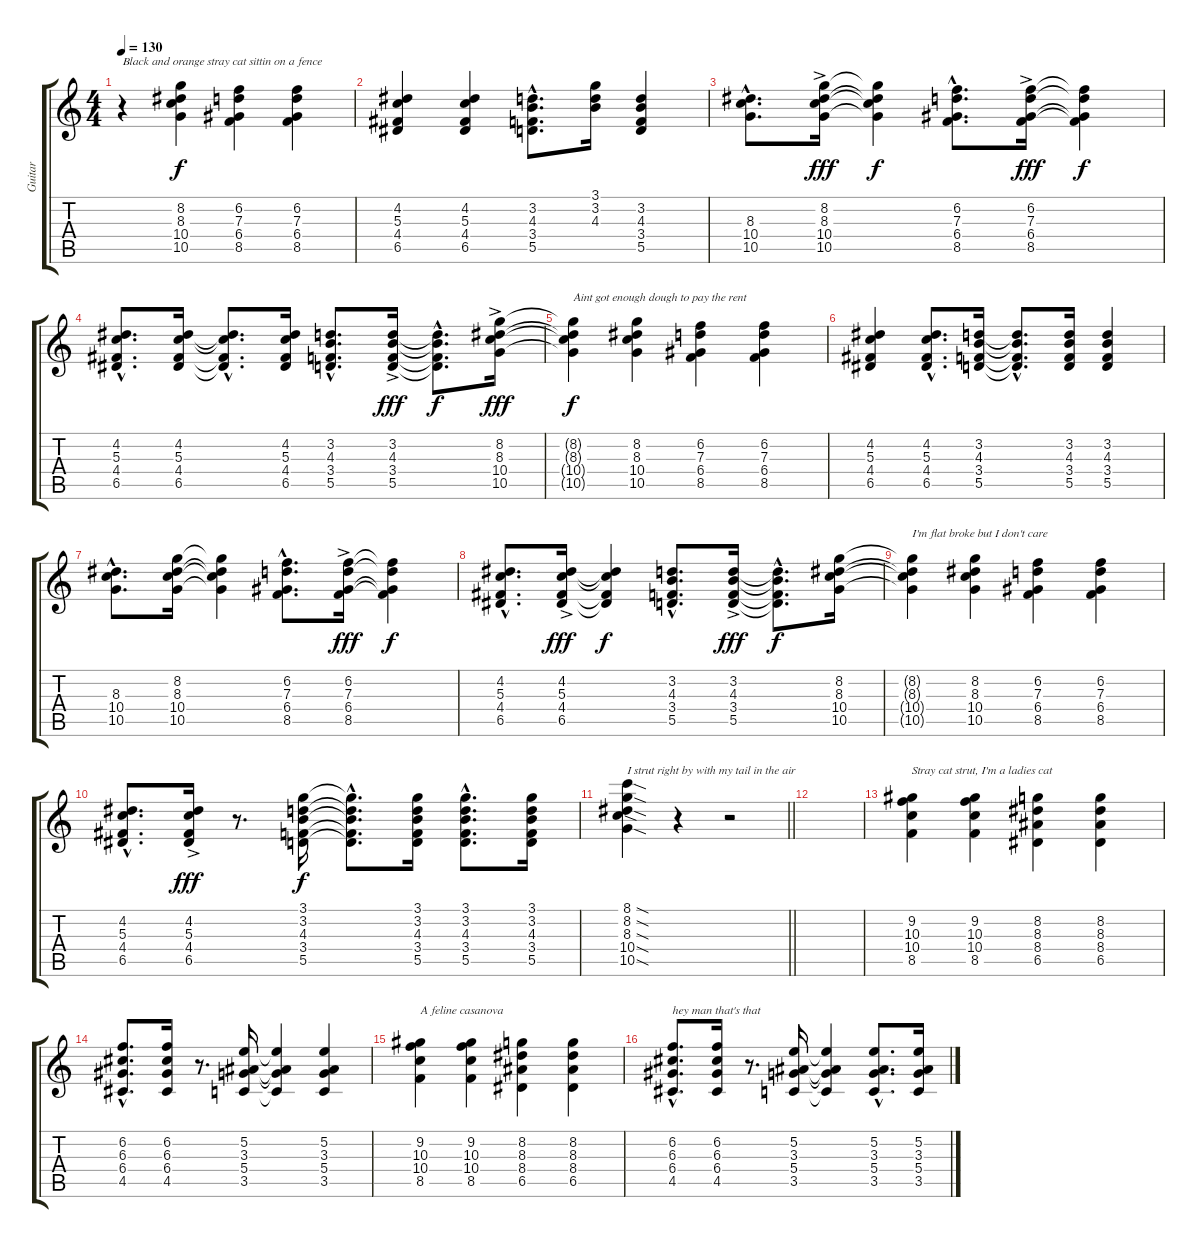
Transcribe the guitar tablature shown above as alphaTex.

\track ("Guitar" "Guitar") {instrument overdrivenguitar}
\staff {score tabs}
\tuning (E4 B3 G3 D3 A2 E2) {hide}
\ts (4 4)
\tempo 130
\clef g2
\ks c
r.4{txt "Black and orange stray cat sittin on a fence" dy f} (8.2 8.3 10.4 10.5).4 (6.2 7.3 6.4 8.5).4 (6.2 7.3 6.4 8.5).4 |
(4.2 5.3 4.4 6.5).4 (4.2 5.3 4.4 6.5).4 (3.2{hac} 4.3{hac} 3.4{hac} 5.5{hac}).8{d} (3.1 3.2 4.3).16 (3.2 4.3 3.4 5.5).4 |
(8.3{hac} 10.4{hac} 10.5{hac}).8{d} (8.2{ac} 8.3{ac} 10.4{ac} 10.5{ac}).16{dy fff} (8.2{t} 8.3{t} 10.4{t} 10.5{t}).4{dy f} (6.2{hac} 7.3{hac} 6.4{hac} 8.5{hac}).8{d} (6.2{ac} 7.3{ac} 6.4{ac} 8.5{ac}).16{dy fff} (6.2{t} 7.3{t} 6.4{t} 8.5{t}).4{dy f} |
(4.2{hac} 5.3{hac} 4.4{hac} 6.5{hac}).8{d} (4.2 5.3 4.4 6.5).16 (4.2{hac t} 5.3{hac t} 4.4{hac t} 6.5{hac t}).8{d} (4.2 5.3 4.4 6.5).16 (3.2{hac} 4.3{hac} 3.4{hac} 5.5{hac}).8{d} (3.2{ac} 4.3{ac} 3.4{ac} 5.5{ac}).16{dy fff} (3.2{hac t} 4.3{hac t} 3.4{hac t} 5.5{hac t}).8{d dy f} (8.2{ac} 8.3{ac} 10.4{ac} 10.5{ac}).16{dy fff} |
(8.2{t} 8.3{t} 10.4{t} 10.5{t}).4{txt "Aint got enough dough to pay the rent" dy f} (8.2 8.3 10.4 10.5).4 (6.2 7.3 6.4 8.5).4 (6.2 7.3 6.4 8.5).4 |
(4.2 5.3 4.4 6.5).4 (4.2{hac} 5.3{hac} 4.4{hac} 6.5{hac}).8{d} (3.2 4.3 3.4 5.5).16 (3.2{hac t} 4.3{hac t} 3.4{hac t} 5.5{hac t}).8{d} (3.2 4.3 3.4 5.5).16 (3.2 4.3 3.4 5.5).4 |
(8.3{hac} 10.4{hac} 10.5{hac}).8{d} (8.2 8.3 10.4 10.5).16 (8.2{t} 8.3{t} 10.4{t} 10.5{t}).4 (6.2{hac} 7.3{hac} 6.4{hac} 8.5{hac}).8{d} (6.2{ac} 7.3{ac} 6.4{ac} 8.5{ac}).16{dy fff} (6.2{t} 7.3{t} 6.4{t} 8.5{t}).4{dy f} |
(4.2{hac} 5.3{hac} 4.4{hac} 6.5{hac}).8{d} (4.2{ac} 5.3{ac} 4.4{ac} 6.5{ac}).16{dy fff} (4.2{t} 5.3{t} 4.4{t} 6.5{t}).4{dy f} (3.2{hac} 4.3{hac} 3.4{hac} 5.5{hac}).8{d} (3.2{ac} 4.3{ac} 3.4{ac} 5.5{ac}).16{dy fff} (3.2{hac t} 4.3{hac t} 3.4{hac t} 5.5{hac t}).8{d dy f} (8.2 8.3 10.4 10.5).16 |
(8.2{t} 8.3{t} 10.4{t} 10.5{t}).4{txt "I'm flat broke but I don't care"} (8.2 8.3 10.4 10.5).4 (6.2 7.3 6.4 8.5).4 (6.2 7.3 6.4 8.5).4 |
(4.2{hac} 5.3{hac} 4.4{hac} 6.5{hac}).8{d} (4.2{ac} 5.3{ac} 4.4{ac} 6.5{ac}).16{dy fff} r.8{d} (3.1 3.2 4.3 3.4 5.5).16{dy f} (3.1{hac t} 3.2{hac t} 4.3{hac t} 3.4{hac t} 5.5{hac t}).8{d} (3.1 3.2 4.3 3.4 5.5).16 (3.1{hac} 3.2{hac} 4.3{hac} 3.4{hac} 5.5{hac}).8{d} (3.1 3.2 4.3 3.4 5.5).16 |
\barLineRight lightlight
(8.1{sod} 8.2{sod} 8.3{sod} 10.4{sod} 10.5{sod}).4{txt "I strut right by with my tail in the air"} r.4 r.2 |
|
(9.2 10.3 10.4 8.5).4{txt "Stray cat strut, I'm a ladies cat"} (9.2 10.3 10.4 8.5).4 (8.2 8.3 8.4 6.5).4 (8.2 8.3 8.4 6.5).4 |
(6.2{hac} 6.3{hac} 6.4{hac} 4.5{hac}).8{d} (6.2 6.3 6.4 4.5).16 r.8{d} (5.2 3.3 5.4 3.5).16 (5.2{t} 3.3{t} 5.4{t} 3.5{t}).4 (5.2 3.3 5.4 3.5).4 |
(9.2 10.3 10.4 8.5).4{txt "A feline casanova"} (9.2 10.3 10.4 8.5).4 (8.2 8.3 8.4 6.5).4 (8.2 8.3 8.4 6.5).4 |
(6.2{hac} 6.3{hac} 6.4{hac} 4.5{hac}).8{d txt "hey man that's that"} (6.2 6.3 6.4 4.5).16 r.8{d} (5.2 3.3 5.4 3.5).16 (5.2{t} 3.3{t} 5.4{t} 3.5{t}).4 (5.2{hac} 3.3{hac} 5.4{hac} 3.5{hac}).8{d} (5.2 3.3 5.4 3.5).16
